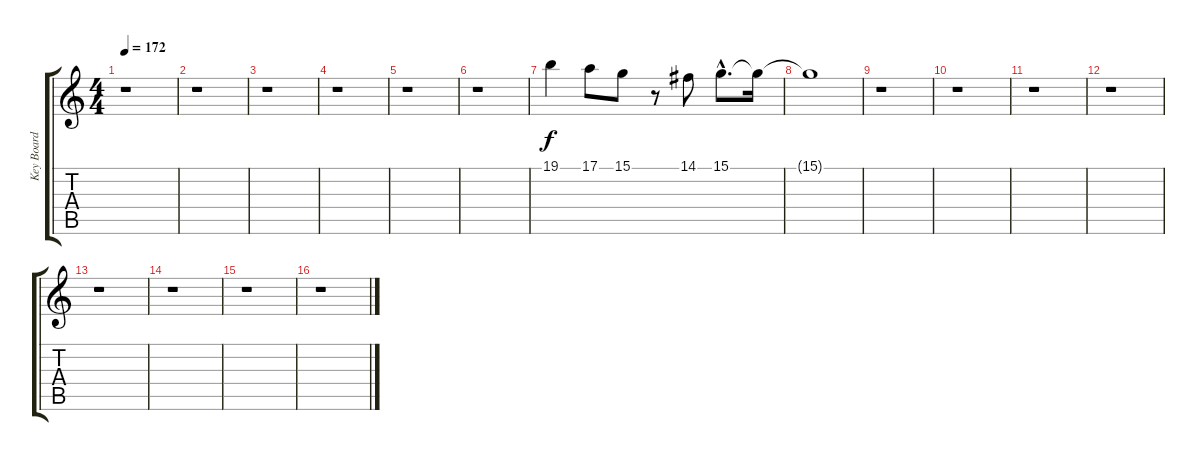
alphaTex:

\track ("Key Board 2" "Key Board ") {instrument flute}
\staff {score tabs}
\tuning (E4 B3 G3 D3 A2 E2) {hide}
\ts (4 4)
\tempo 172
\clef g2
\ks c
r.1{dy f} |
r.1 |
r.1 |
r.1 |
r.1 |
r.1 |
19.1.4 17.1.8 15.1.8 r.8 14.1.8 15.1{hac}.8{d} 15.1{t}.16 |
15.1{t}.1 |
r.1 |
r.1 |
r.1 |
r.1 |
r.1 |
r.1 |
r.1 |
r.1
